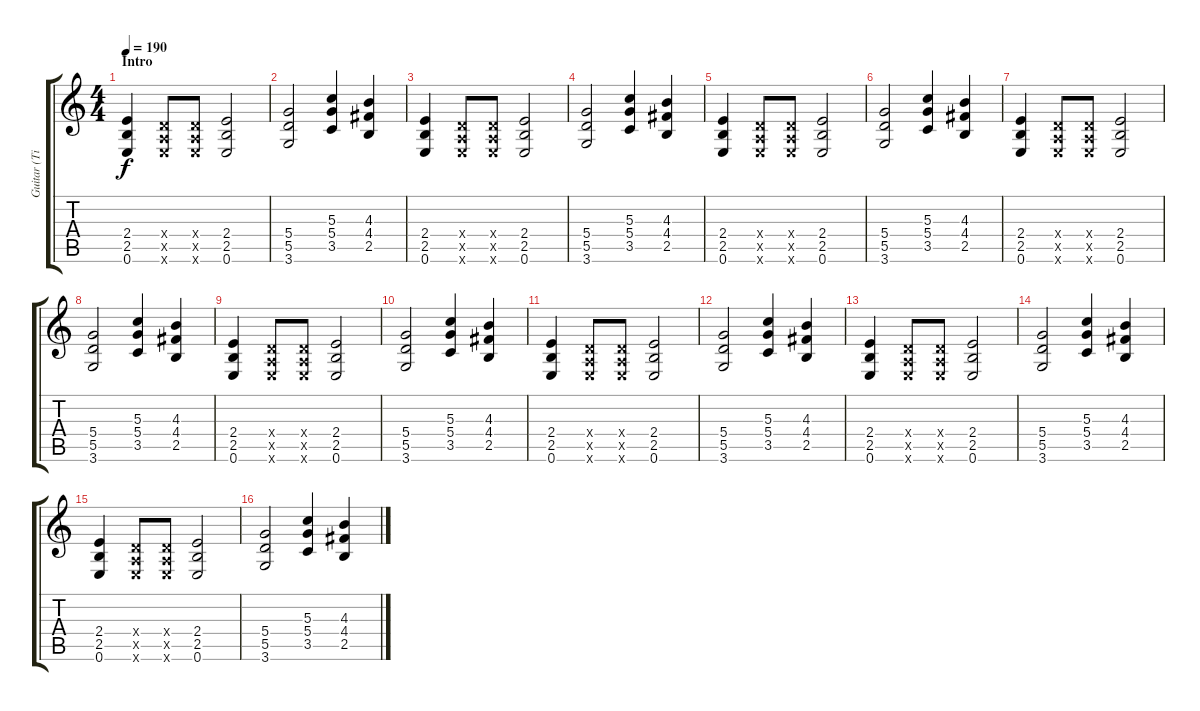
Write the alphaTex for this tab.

\track ("Guitar (Tim)" "Guitar (Ti") {instrument distortionguitar}
\staff {score tabs}
\tuning (E4 B3 G3 D3 A2 E2) {hide}
\ts (4 4)
\section ("" "Intro")
\tempo 190
\clef g2
\ks c
(2.4 2.5 0.6).4{dy f instrument distortionguitar} (0.4{x} 0.5{x} 0.6{x}).8 (0.4{x} 0.5{x} 0.6{x}).8 (2.4 2.5 0.6).2 |
(5.4 5.5 3.6).2 (5.3 5.4 3.5).4 (4.3 4.4 2.5).4 |
(2.4 2.5 0.6).4 (0.4{x} 0.5{x} 0.6{x}).8 (0.4{x} 0.5{x} 0.6{x}).8 (2.4 2.5 0.6).2 |
(5.4 5.5 3.6).2 (5.3 5.4 3.5).4 (4.3 4.4 2.5).4 |
(2.4 2.5 0.6).4 (0.4{x} 0.5{x} 0.6{x}).8 (0.4{x} 0.5{x} 0.6{x}).8 (2.4 2.5 0.6).2 |
(5.4 5.5 3.6).2 (5.3 5.4 3.5).4 (4.3 4.4 2.5).4 |
(2.4 2.5 0.6).4 (0.4{x} 0.5{x} 0.6{x}).8 (0.4{x} 0.5{x} 0.6{x}).8 (2.4 2.5 0.6).2 |
(5.4 5.5 3.6).2 (5.3 5.4 3.5).4 (4.3 4.4 2.5).4 |
(2.4 2.5 0.6).4 (0.4{x} 0.5{x} 0.6{x}).8 (0.4{x} 0.5{x} 0.6{x}).8 (2.4 2.5 0.6).2 |
(5.4 5.5 3.6).2 (5.3 5.4 3.5).4 (4.3 4.4 2.5).4 |
(2.4 2.5 0.6).4 (0.4{x} 0.5{x} 0.6{x}).8 (0.4{x} 0.5{x} 0.6{x}).8 (2.4 2.5 0.6).2 |
(5.4 5.5 3.6).2 (5.3 5.4 3.5).4 (4.3 4.4 2.5).4 |
(2.4 2.5 0.6).4 (0.4{x} 0.5{x} 0.6{x}).8 (0.4{x} 0.5{x} 0.6{x}).8 (2.4 2.5 0.6).2 |
(5.4 5.5 3.6).2 (5.3 5.4 3.5).4 (4.3 4.4 2.5).4 |
(2.4 2.5 0.6).4 (0.4{x} 0.5{x} 0.6{x}).8 (0.4{x} 0.5{x} 0.6{x}).8 (2.4 2.5 0.6).2 |
(5.4 5.5 3.6).2 (5.3 5.4 3.5).4 (4.3 4.4 2.5).4
